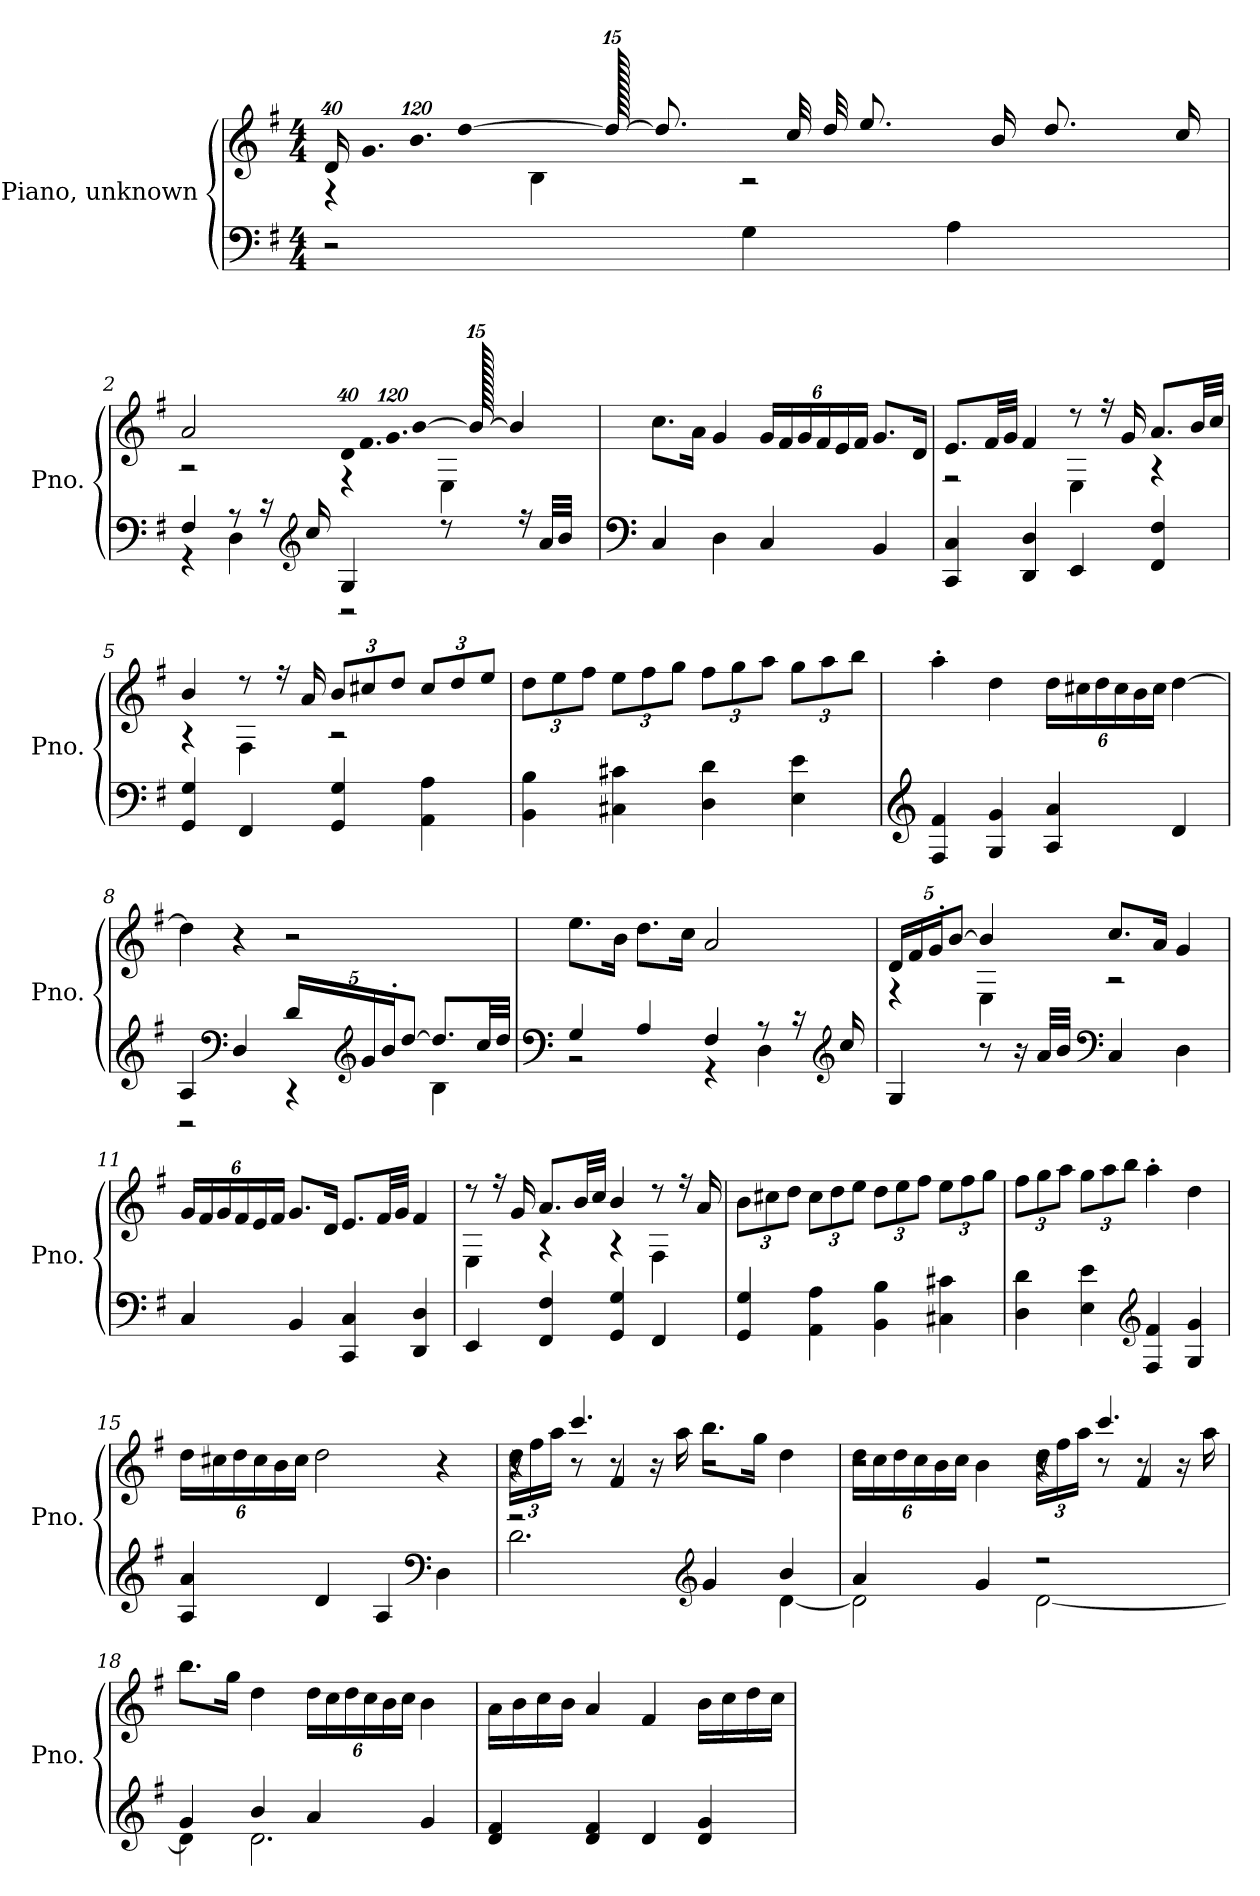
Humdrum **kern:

**kern	**kern
*part1	*part1
*staff2	*staff1
*I"Piano, unknown	*
*I'Pno.	*
*clefF4	*clefG2
*k[f#]	*k[f#]
*M4/4	*M4/4
*MM120	*MM120
*	*Xbrackettup
=1	=1
!	!LO:N:vis=32
*	*^
2r	640%23d/LLL	4r
!	!LO:N:vis=32.	!
.	1920%103g/	.
!	!LO:N:vis=32.	!
.	1920%103b/J	.
.	[384%41dd/J	.
.	1920dd/_	4B\
.	8.dd/L]	.
.	32cc/LL	.
.	32dd/JJJ	.
4G\	.	2r
.	8.ee/L	.
.	16b/Jk	.
4A\	.	.
.	8.dd/L	.
.	16cc/Jk	.
1920ryy	.	1920ryy
=2	=2	=2
*^	*	*
4F#/	4r	2a/	2r
8r	4D\	.	.
16r	.	.	.
*clefG2	*	*	*
16cc/	.	.	.
!	!	!LO:N:vis=32	!
4G/	2r	640%23d/LLL	4r
!	!	!LO:N:vis=32.	!
.	.	1920%103f#/	.
!	!	!LO:N:vis=32.	!
.	.	1920%103g/J	.
.	.	[384%41b/J	.
8r	.	1920b/_	4E\
.	.	4b/]	.
16r	.	.	.
32a/LLL	.	.	.
32b/JJJ	.	.	.
1920ryy	1920ryy	.	1920ryy
*v	*v	*	*
*	*v	*v
=3	=3
*clefF4	*
4C/	8.cc\L
.	16a\Jk
4D\	4g/
4C/	24g/LL
.	24f#/
.	24g/
.	24f#/
.	24e/
.	24f#/JJ
4BB/	8.g/L
.	16d/Jk
!!LO:LB:g=z
=4	=4
*	*^
4CC/ 4C/	8.e/L	2r
.	32f#/LL	.
.	32g/JJJ	.
4DD/ 4D/	4f#/	.
4EE/	8r	4E\
.	16r	.
.	16g/	.
4FF#/ 4F#/	8.a/L	4r
.	32b/LL	.
.	32cc/JJJ	.
=5	=5	=5
4GG/ 4G/	4b/	4r
4FF#/	8r	4F#\
.	16r	.
.	16a/	.
4GG/ 4G/	12b/L	2r
.	12cc#X/	.
.	12dd/J	.
4AA\ 4A\	12cc#/L	.
.	12dd/	.
.	12ee/J	.
*	*v	*v
=6	=6
4BB\ 4B\	12dd\L
.	12ee\
.	12ff#\J
4C#X\ 4c#X\	12ee\L
.	12ff#\
.	12gg\J
4D\ 4d\	12ff#\L
.	12gg\
.	12aa\J
4E\ 4e\	12gg\L
.	12aa\
.	12bb\J
!!LO:LB:g=z
=7	=7
*clefG2	*
4F#/ 4f#/	4aa'\
4G/ 4g/	4dd\
4A/ 4a/	24dd\LL
.	24cc#X\
.	24dd\
.	24cc#\
.	24b\
.	24cc#\JJ
4d/	[4dd\
=8	=8
*^	*
4A/	2r	4dd\]
*clefF4	*	*
4D/	.	4r
*Xbrackettup	*	*
20d/LL	4r	2r
*clefG2	*	*
20g/	.	.
20b'/J	.	.
[10dd/J	.	.
8.dd/L]	4B\	.
32cc/LL	.	.
32dd/JJJ	.	.
=9	=9	=9
*clefF4	*	*
4G/	2r	8.ee\L
.	.	16b\Jk
4A/	.	8.dd\L
.	.	16cc\Jk
4F#/	4r	2a/
8r	4D\	.
16r	.	.
*clefG2	*	*
16cc/	.	.
*v	*v	*
!!LO:LB:g=z
=10	=10
*	*^
4G/	20d/LL	4r
.	20f#/	.
.	20g'/J	.
.	[10b/J	.
8r	4b/]	4E\
16r	.	.
32a/LLL	.	.
32b/JJJ	.	.
*clefF4	*	*
4C/	8.cc/L	2r
.	16a/Jk	.
4D\	4g/	.
*	*v	*v
=11	=11
4C/	24g/LL
.	24f#/
.	24g/
.	24f#/
.	24e/
.	24f#/JJ
4BB/	8.g/L
.	16d/Jk
4CC/ 4C/	8.e/L
.	32f#/LL
.	32g/JJJ
4DD/ 4D/	4f#/
=12	=12
*	*^
4EE/	8r	4E\
.	16r	.
.	16g/	.
4FF#/ 4F#/	8.a/L	4r
.	32b/LL	.
.	32cc/JJJ	.
4GG/ 4G/	4b/	4r
4FF#/	8r	4F#\
.	16r	.
.	16a/	.
*	*v	*v
!!LO:LB:g=z
=13	=13
4GG/ 4G/	12b\L
.	12cc#X\
.	12dd\J
4AA\ 4A\	12cc#\L
.	12dd\
.	12ee\J
4BB\ 4B\	12dd\L
.	12ee\
.	12ff#\J
4C#X\ 4c#X\	12ee\L
.	12ff#\
.	12gg\J
=14	=14
4D\ 4d\	12ff#\L
.	12gg\
.	12aa\J
4E\ 4e\	12gg\L
.	12aa\
.	12bb\J
*clefG2	*
4F#/ 4f#/	4aa'\
4G/ 4g/	4dd\
=15	=15
4A/ 4a/	24dd\LL
.	24cc#X\
.	24dd\
.	24cc#\
.	24b\
.	24cc#\JJ
4d/	2dd\
4A/	.
*clefF4	*
4D\	4r
!!LO:LB:g=z
=16	=16
*^	*^
*	*	*	*^
2r	2.d\	8r	24dd\LL	4r
.	.	.	24ff#\	.
.	.	.	24aa\JJ	.
.	.	4.ccc/	8r	.
.	.	.	8r	4f#/
.	.	.	16r	.
.	.	.	16aa\	.
*clefG2	*	*	*	*
4g/	.	2r	8.bb\L	2r
.	.	.	16gg\Jk	.
4b/	[4d\	.	4dd\	.
=17	=17	=17	=17	=17
4a/	2d\]	2r	24dd\LL	2r
.	.	.	24cc\	.
.	.	.	24dd\	.
.	.	.	24cc\	.
.	.	.	24b\	.
.	.	.	24cc\JJ	.
4g/	.	.	4b\	.
2r	[2d\	8r	24dd\LL	4r
.	.	.	24ff#\	.
.	.	.	24aa\JJ	.
.	.	4.ccc/	8r	.
.	.	.	8r	4f#/
.	.	.	16r	.
.	.	.	16aa\	.
*	*	*v	*v	*v
=18	=18	=18
4g/	4d\]	8.bb\L
.	.	16gg\Jk
4b/	2.d\	4dd\
4a/	.	24dd\LL
.	.	24cc\
.	.	24dd\
.	.	24cc\
.	.	24b\
.	.	24cc\JJ
4g/	.	4b\
*v	*v	*
!!LO:PB:g=z
=19	=19
4d/ 4f#/	16a\LL
.	16b\
.	16cc\
.	16b\JJ
4d/ 4f#/	4a/
4d/	4f#/
4d/ 4g/	16b\LL
.	16cc\
.	16dd\
.	16cc\JJ
=	=
*-	*-
